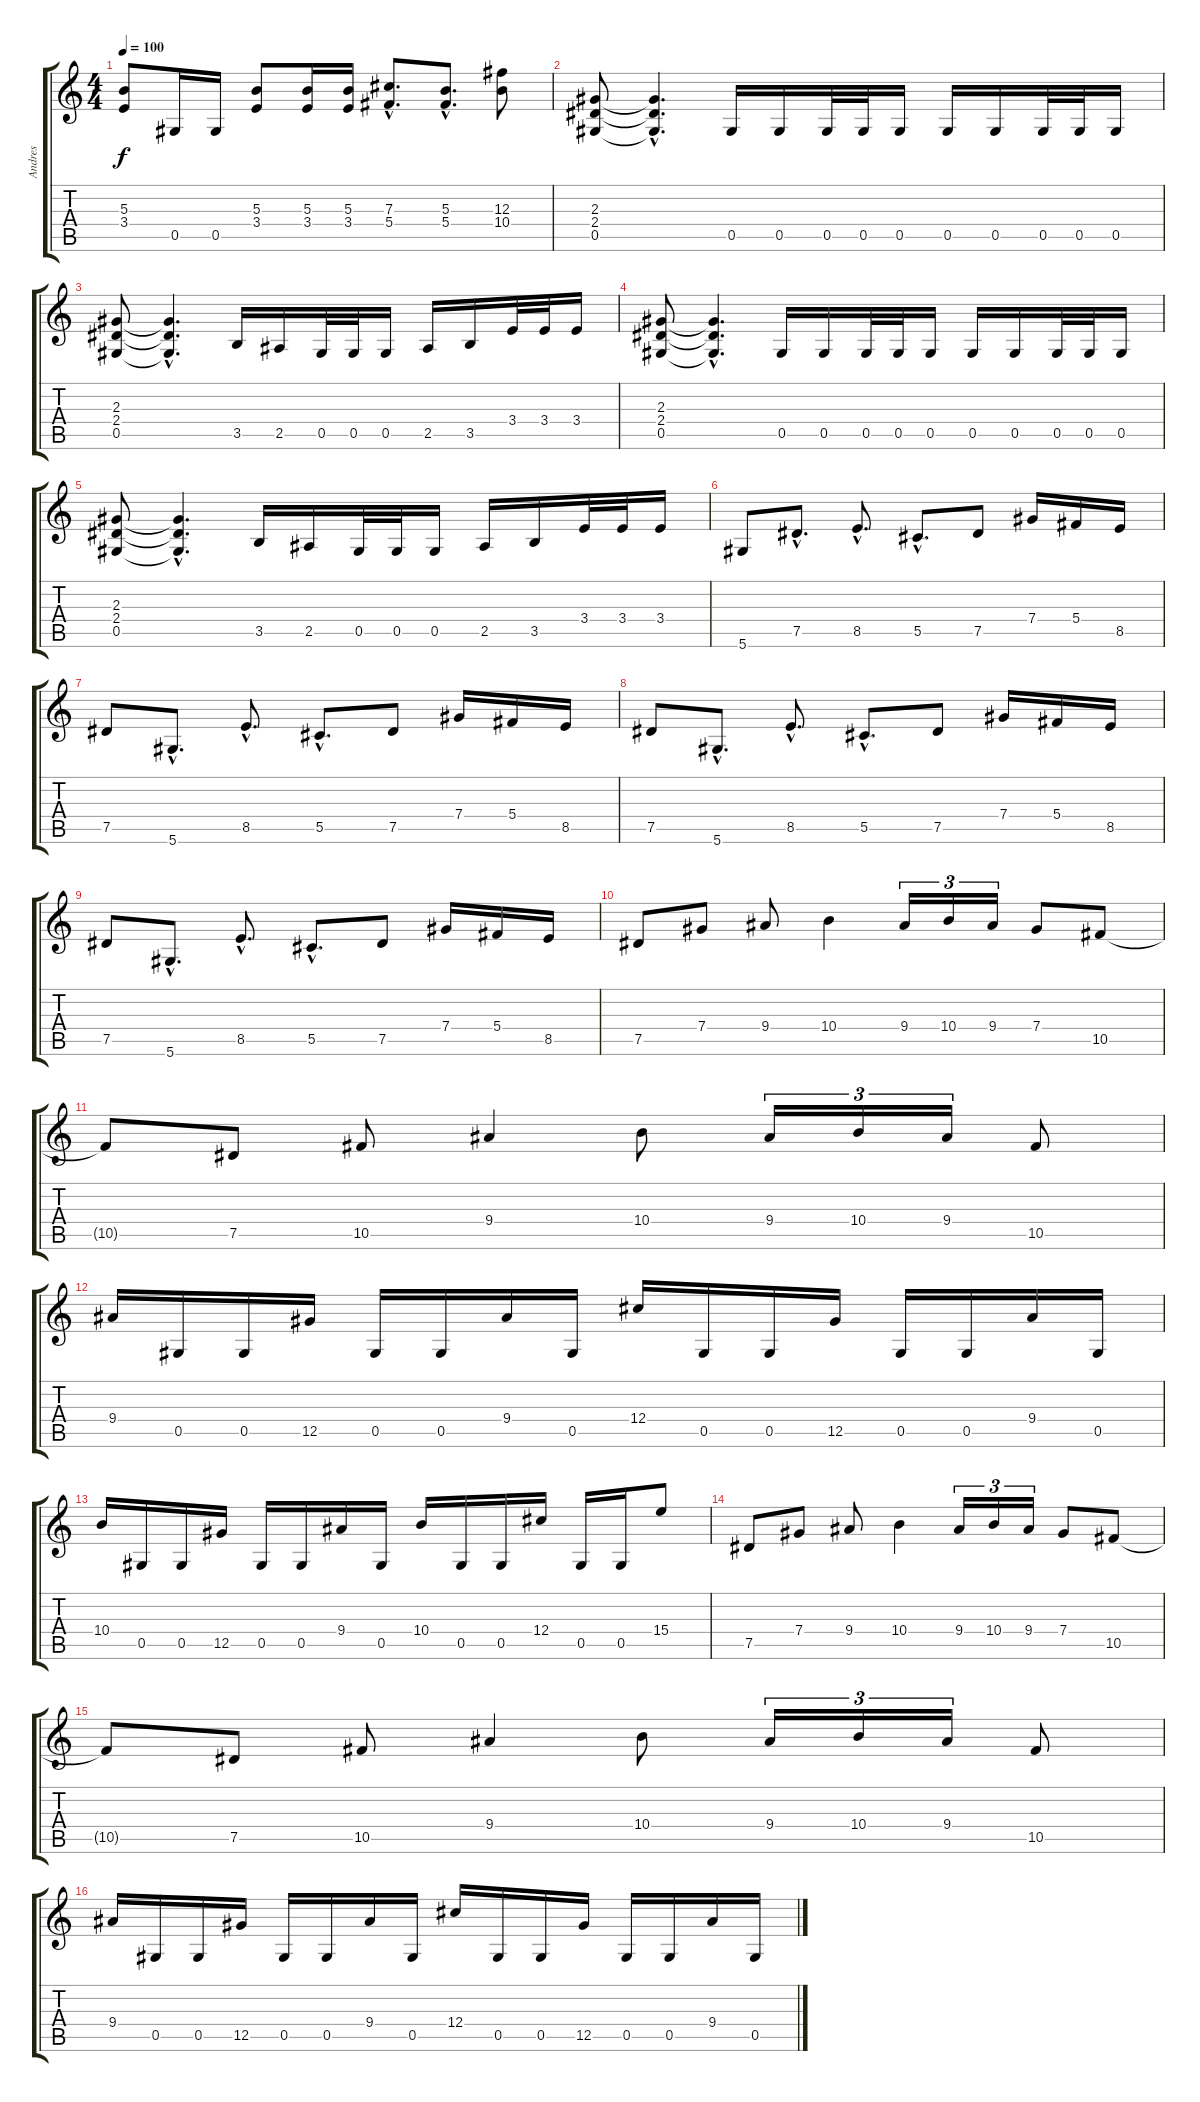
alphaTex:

\track ("Andres" "Andres") {instrument distortionguitar}
\staff {score tabs}
\tuning (Eb4 Bb3 Gb3 Db3 Ab2 Eb2) {hide}
\ts (4 4)
\tempo 100
\clef g2
\ks c
(5.3 3.4).8{dy f} 0.5.16 0.5.16 (5.3 3.4).8 (5.3 3.4).16 (5.3 3.4).16 (7.3{hac} 5.4{hac}).8{d} (5.3{hac} 5.4{hac}).8{d} (12.3 10.4).8 |
(2.3 2.4 0.5).8 (2.3{hac t} 2.4{hac t} 0.5{hac t}).4{d} 0.5.16 0.5.16 0.5.32 0.5.32 0.5.16 0.5.16 0.5.16 0.5.32 0.5.32 0.5.16 |
(2.3 2.4 0.5).8 (2.3{hac t} 2.4{hac t} 0.5{hac t}).4{d} 3.5.16 2.5.16 0.5.32 0.5.32 0.5.16 2.5.16 3.5.16 3.4.32 3.4.32 3.4.16 |
(2.3 2.4 0.5).8 (2.3{hac t} 2.4{hac t} 0.5{hac t}).4{d} 0.5.16 0.5.16 0.5.32 0.5.32 0.5.16 0.5.16 0.5.16 0.5.32 0.5.32 0.5.16 |
(2.3 2.4 0.5).8 (2.3{hac t} 2.4{hac t} 0.5{hac t}).4{d} 3.5.16 2.5.16 0.5.32 0.5.32 0.5.16 2.5.16 3.5.16 3.4.32 3.4.32 3.4.16 |
5.6.8 7.5{hac}.8{d} 8.5{hac}.8{d} 5.5{hac}.8{d} 7.5.8 7.4.16 5.4.16 8.5.16 |
7.5.8 5.6{hac}.8{d} 8.5{hac}.8{d} 5.5{hac}.8{d} 7.5.8 7.4.16 5.4.16 8.5.16 |
7.5.8 5.6{hac}.8{d} 8.5{hac}.8{d} 5.5{hac}.8{d} 7.5.8 7.4.16 5.4.16 8.5.16 |
7.5.8 5.6{hac}.8{d} 8.5{hac}.8{d} 5.5{hac}.8{d} 7.5.8 7.4.16 5.4.16 8.5.16 |
7.5.8 7.4.8 9.4.8 10.4.4 9.4.16{tu (3 2)} 10.4.16{tu (3 2)} 9.4.16{tu (3 2)} 7.4.8 10.5.8 |
10.5{t}.8 7.5.8 10.5.8 9.4.4 10.4.8 9.4.16{tu (3 2)} 10.4.16{tu (3 2)} 9.4.16{tu (3 2)} 10.5.8 |
9.4.16 0.5.16 0.5.16 12.5.16 0.5.16 0.5.16 9.4.16 0.5.16 12.4.16 0.5.16 0.5.16 12.5.16 0.5.16 0.5.16 9.4.16 0.5.16 |
10.4.16 0.5.16 0.5.16 12.5.16 0.5.16 0.5.16 9.4.16 0.5.16 10.4.16 0.5.16 0.5.16 12.4.16 0.5.16 0.5.16 15.4.8 |
7.5.8 7.4.8 9.4.8 10.4.4 9.4.16{tu (3 2)} 10.4.16{tu (3 2)} 9.4.16{tu (3 2)} 7.4.8 10.5.8 |
10.5{t}.8 7.5.8 10.5.8 9.4.4 10.4.8 9.4.16{tu (3 2)} 10.4.16{tu (3 2)} 9.4.16{tu (3 2)} 10.5.8 |
9.4.16 0.5.16 0.5.16 12.5.16 0.5.16 0.5.16 9.4.16 0.5.16 12.4.16 0.5.16 0.5.16 12.5.16 0.5.16 0.5.16 9.4.16 0.5.16
